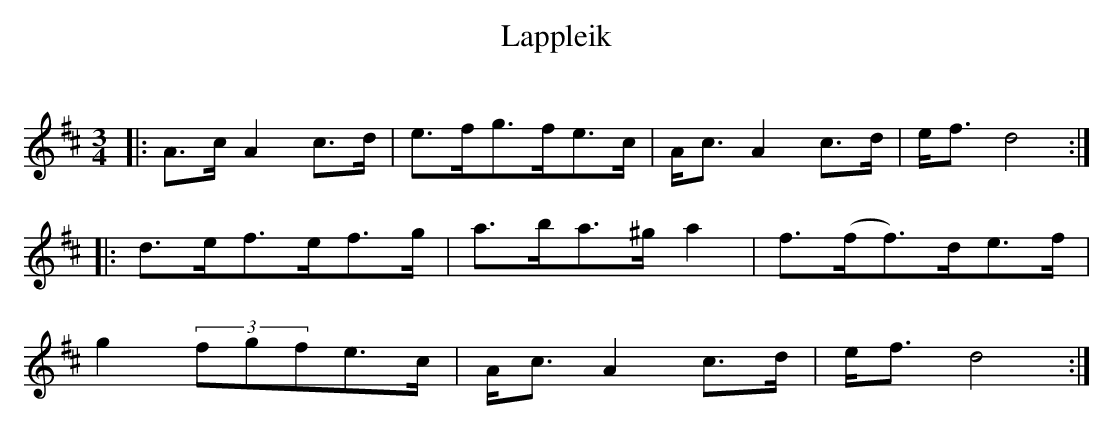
X:1
T:Lappleik
O:
M:3/4
L:1/8
K:D
|: A3/2c/2A2c3/2d/2 | e3/2f/2g3/2f/2e3/2c/2 | A/2c3/2A2c3/2d/2 | e/2f3/2d4  :|
|: d3/2e/2f3/2e/2f3/2g/2 | a3/2b/2a3/2^g/2a2 | f3/2(f/2f3/2)d/2e3/2f/2 |
g2(3fgfe3/2c/2 | A/2c3/2A2c3/2d/2 | e/2f3/2d4  :|
